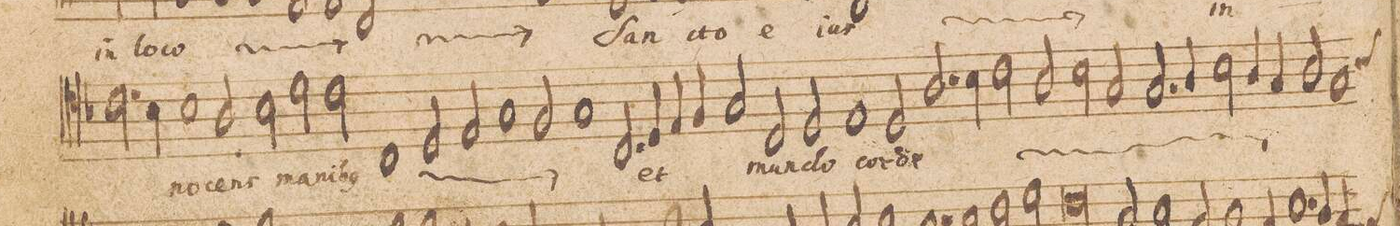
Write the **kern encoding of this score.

**kern	**text
*I"[ALTVS.]	*
*clefC4	*
*k[b-]	*
*met(c|)	*
*M2/1	*
2.c\	.
4B-\	.
1B-\	-no-
=85-	=85-
2A/	-cens
2B-\	ma-
2d\	-ni-
=86-	=86-
2c\	-b(us)
*	*ij
1C	in-
2D/	-no-
=87-	=87-
2E/	-cens
1G	ma-
2F/	-ni-
=88-	=88-
1G	-bus
*	*Xij
2.C/	et
4D/	.
=89-	=89-
4E/	.
4F/	.
2G/	.
2C/	mun-
2D/	-do
=90-	=90-
1E	cor-
2D/	-de
*	*ij
2.A/	et
=91-	=91-
4B-\	.
2c\	mun-
2A/	-do
2B-\	cor-
=92-	=92-
2G/	-de
2.G/	et
4A/	.
2B-\	mun-
=93-	=93-
4A/	do
4G/	.
2A/	cor-
*custos:B-	*
1F	-de
*	*Xij
=94-	=94-
*-	*-
